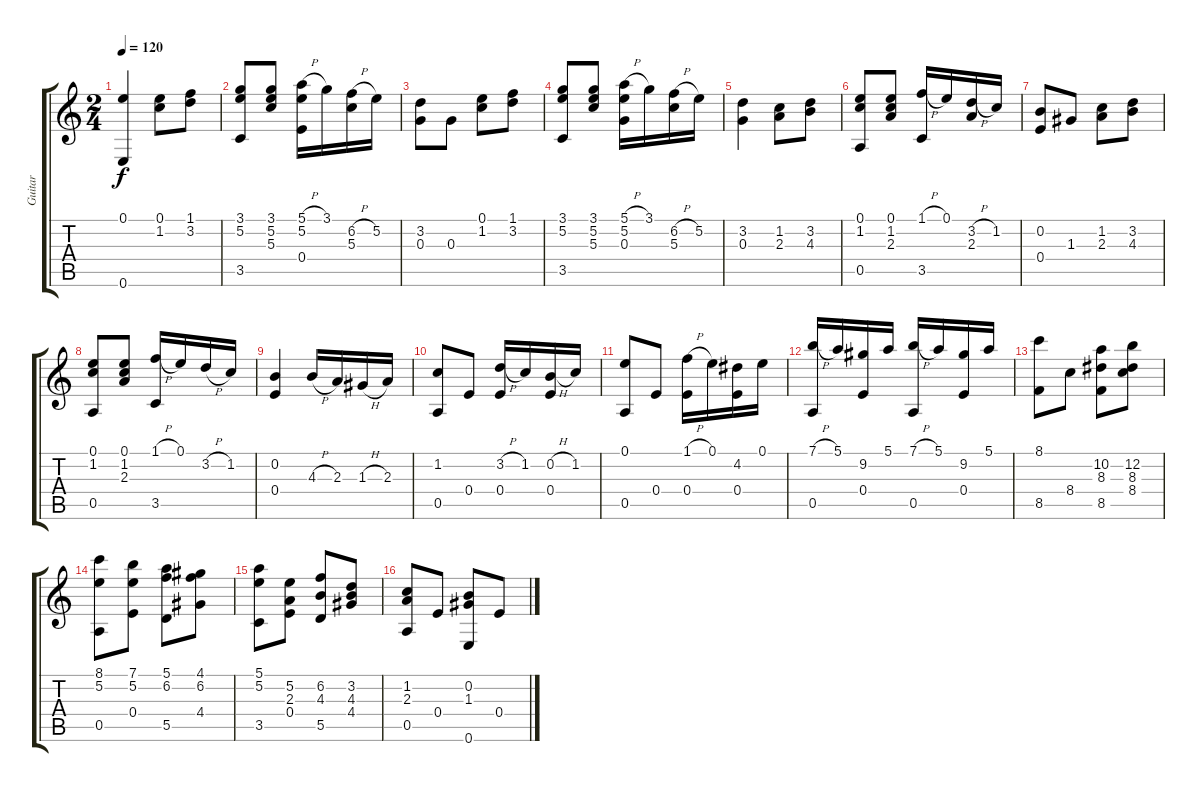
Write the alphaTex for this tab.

\track ("Guitar" "Guitar") {instrument acousticguitarnylon}
\staff {score tabs}
\tuning (E4 B3 G3 E3 A2 E2) {hide}
\ts (2 4)
\tempo 120
\clef g2
\ks c
(0.1 0.6).4{dy f} (0.1 1.2).8 (1.1 3.2).8 |
(3.1 5.2 3.5).8 (3.1 5.2 5.3).8 (5.1{h} 5.2 0.4).16 3.1.16 (6.2{h} 5.3).16 5.2.16 |
(3.2 0.3).8 0.3.8 (0.1 1.2).8 (1.1 3.2).8 |
(3.1 5.2 3.5).8 (3.1 5.2 5.3).8 (5.1{h} 5.2 0.3).16 3.1.16 (6.2{h} 5.3).16 5.2.16 |
(3.2 0.3).4 (1.2 2.3).8 (3.2 4.3).8 |
(0.1 1.2 0.5).8 (0.1 1.2 2.3).8 (1.1{h} 3.5).16 0.1.16 (3.2{h} 2.3).16 1.2.16 |
(0.2 0.4).8 1.3.8 (1.2 2.3).8 (3.2 4.3).8 |
(0.1 1.2 0.5).8 (0.1 1.2 2.3).8 (1.1{h} 3.5).16 0.1.16 3.2{h}.16 1.2.16 |
(0.2 0.4).4 4.3{h}.16 2.3.16 1.3{h}.16 2.3.16 |
(1.2 0.5).8 0.4.8 (3.2{h} 0.4).16 1.2.16 (0.2{h} 0.4).16 1.2.16 |
(0.1 0.5).8 0.4.8 (1.1{h} 0.4).16 0.1.16 (4.2 0.4).16 0.1.16 |
(7.1{h} 0.5).16 5.1.16 (9.2 0.4).16 5.1.16 (7.1{h} 0.5).16 5.1.16 (9.2 0.4).16 5.1.16 |
(8.1 8.5).8 8.4.8 (10.2 8.3 8.5).8 (12.2 8.3 8.4).8 |
(8.1 5.2 0.5).8 (7.1 5.2 0.4).8 (5.1 6.2 5.5).8 (4.1 6.2 4.4).8 |
(5.1 5.2 3.5).8 (5.2 2.3 0.4).8 (6.2 4.3 5.5).8 (3.2 4.3 4.4).8 |
(1.2 2.3 0.5).8 0.4.8 (0.2 1.3 0.6).8 0.4.8
